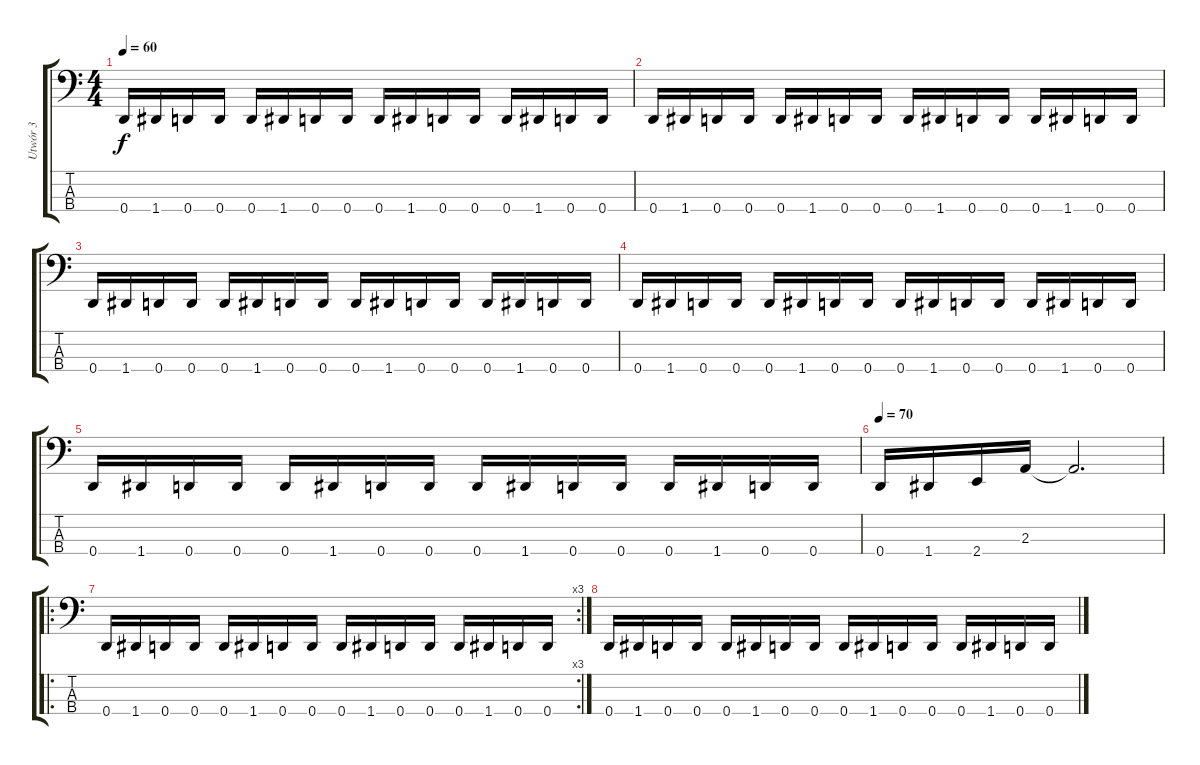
\track ("Utwór 3" "Utwór 3") {instrument slapbass2}
\staff {score tabs}
\tuning (F2 C2 G1 D1) {hide}
\ts (4 4)
\tempo 60
\clef f4
\ks c
0.4.16{dy f} 1.4.16 0.4.16 0.4.16 0.4.16 1.4.16 0.4.16 0.4.16 0.4.16 1.4.16 0.4.16 0.4.16 0.4.16 1.4.16 0.4.16 0.4.16 |
0.4.16 1.4.16 0.4.16 0.4.16 0.4.16 1.4.16 0.4.16 0.4.16 0.4.16 1.4.16 0.4.16 0.4.16 0.4.16 1.4.16 0.4.16 0.4.16 |
0.4.16 1.4.16 0.4.16 0.4.16 0.4.16 1.4.16 0.4.16 0.4.16 0.4.16 1.4.16 0.4.16 0.4.16 0.4.16 1.4.16 0.4.16 0.4.16 |
0.4.16 1.4.16 0.4.16 0.4.16 0.4.16 1.4.16 0.4.16 0.4.16 0.4.16 1.4.16 0.4.16 0.4.16 0.4.16 1.4.16 0.4.16 0.4.16 |
0.4.16 1.4.16 0.4.16 0.4.16 0.4.16 1.4.16 0.4.16 0.4.16 0.4.16 1.4.16 0.4.16 0.4.16 0.4.16 1.4.16 0.4.16 0.4.16 |
\tempo 70
0.4.16 1.4.16 2.4.16 2.3.16 2.3{t}.2{d} |
\ro
\rc 3
0.4.16 1.4.16 0.4.16 0.4.16 0.4.16 1.4.16 0.4.16 0.4.16 0.4.16 1.4.16 0.4.16 0.4.16 0.4.16 1.4.16 0.4.16 0.4.16 |
0.4.16 1.4.16 0.4.16 0.4.16 0.4.16 1.4.16 0.4.16 0.4.16 0.4.16 1.4.16 0.4.16 0.4.16 0.4.16 1.4.16 0.4.16 0.4.16
